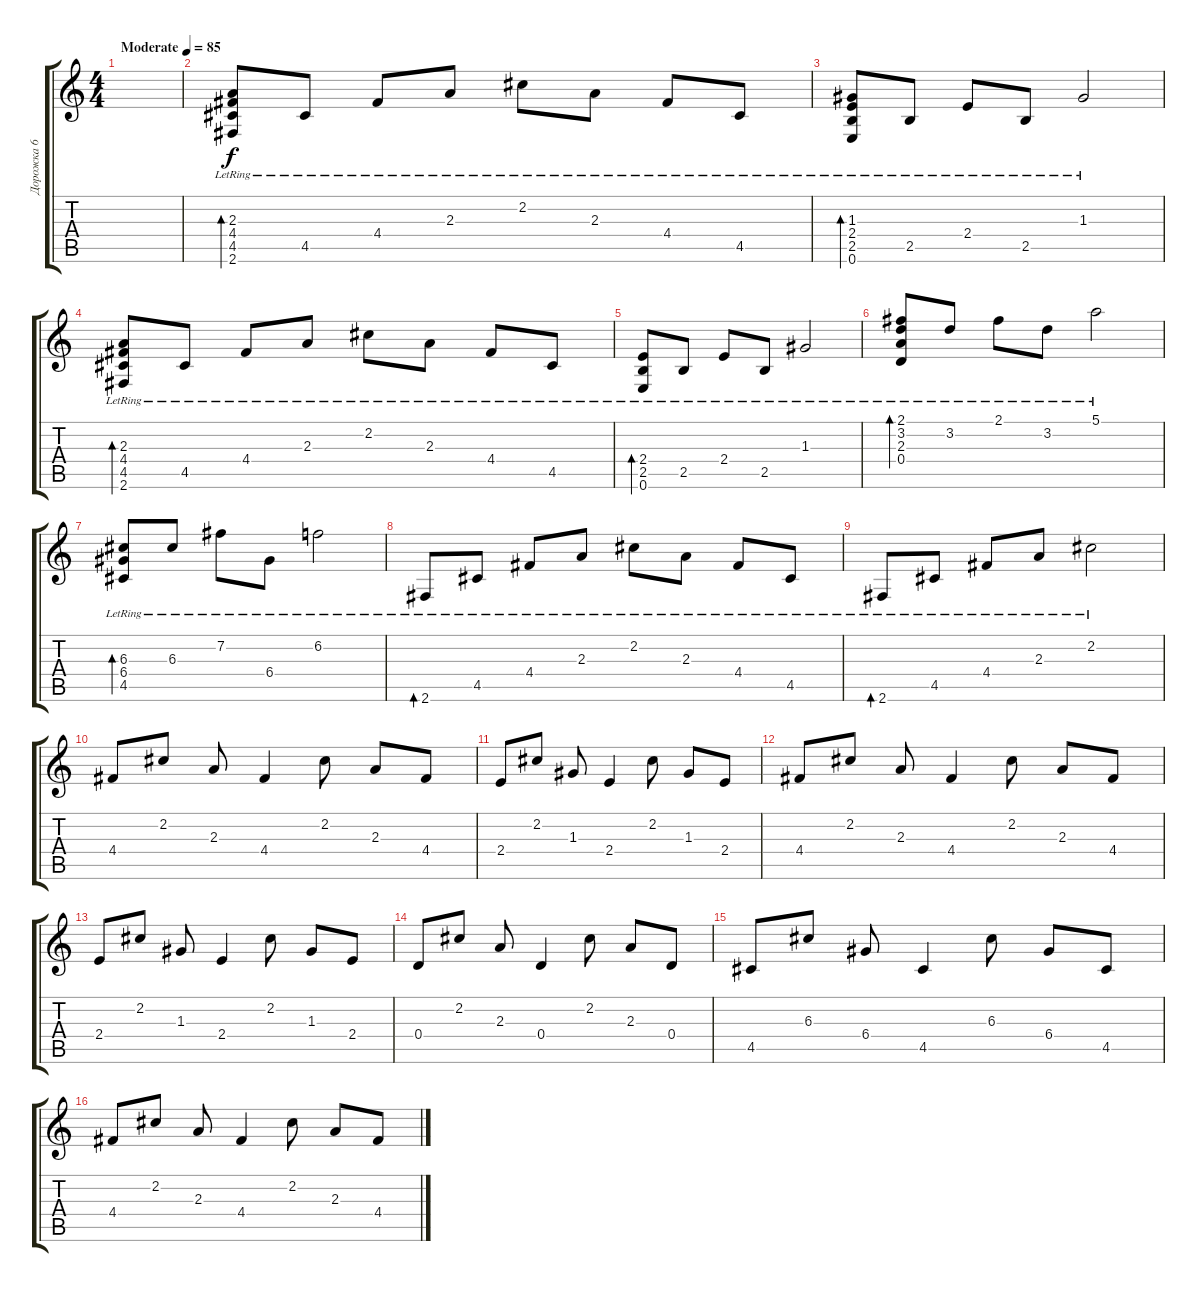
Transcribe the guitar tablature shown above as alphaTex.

\track ("Дорожка 6" "Дорожка 6") {instrument acousticguitarnylon}
\staff {score tabs}
\tuning (E4 B3 G3 D3 A2 E2) {hide}
\ts (4 4)
\tempo (85 "Moderate")
\clef g2
\ks c
|
(2.3{lr} 4.4{lr} 4.5{lr} 2.6{lr}).8{bd 240} 4.5{lr}.8 4.4{lr}.8 2.3{lr}.8 2.2{lr}.8 2.3{lr}.8 4.4{lr}.8 4.5{lr}.8 |
(1.3 2.4{lr} 2.5{lr} 0.6{lr}).8{bd 240} 2.5{lr}.8 2.4{lr}.8 2.5{lr}.8 1.3{lr}.2 |
(2.3{lr} 4.4{lr} 4.5{lr} 2.6{lr}).8{bd 240} 4.5{lr}.8 4.4{lr}.8 2.3{lr}.8 2.2{lr}.8 2.3{lr}.8 4.4{lr}.8 4.5{lr}.8 |
(2.4{lr} 2.5{lr} 0.6{lr}).8{bd 240} 2.5{lr}.8 2.4{lr}.8 2.5{lr}.8 1.3{lr}.2 |
(2.1{lr} 3.2{lr} 2.3{lr} 0.4{lr}).8{bd 240} 3.2{lr}.8 2.1{lr}.8 3.2{lr}.8 5.1{lr}.2 |
(6.3{lr} 6.4{lr} 4.5{lr}).8{bd 240} 6.3{lr}.8 7.2{lr}.8 6.4{lr}.8 6.2{lr}.2 |
2.6{lr}.8{bd 240} 4.5{lr}.8 4.4{lr}.8 2.3{lr}.8 2.2{lr}.8 2.3{lr}.8 4.4{lr}.8 4.5{lr}.8 |
2.6{lr}.8{bd 240} 4.5{lr}.8 4.4{lr}.8 2.3{lr}.8 2.2{lr}.2 |
4.4.8{volume 15} 2.2.8 2.3.8 4.4.4 2.2.8 2.3.8 4.4.8 |
2.4.8 2.2.8 1.3.8 2.4.4 2.2.8 1.3.8 2.4.8 |
4.4.8 2.2.8 2.3.8 4.4.4 2.2.8 2.3.8 4.4.8 |
2.4.8 2.2.8 1.3.8 2.4.4 2.2.8 1.3.8 2.4.8 |
0.4.8 2.2.8 2.3.8 0.4.4 2.2.8 2.3.8 0.4.8 |
4.5.8 6.3.8 6.4.8 4.5.4 6.3.8 6.4.8 4.5.8 |
4.4.8{volume 15} 2.2.8 2.3.8 4.4.4 2.2.8 2.3.8 4.4.8
